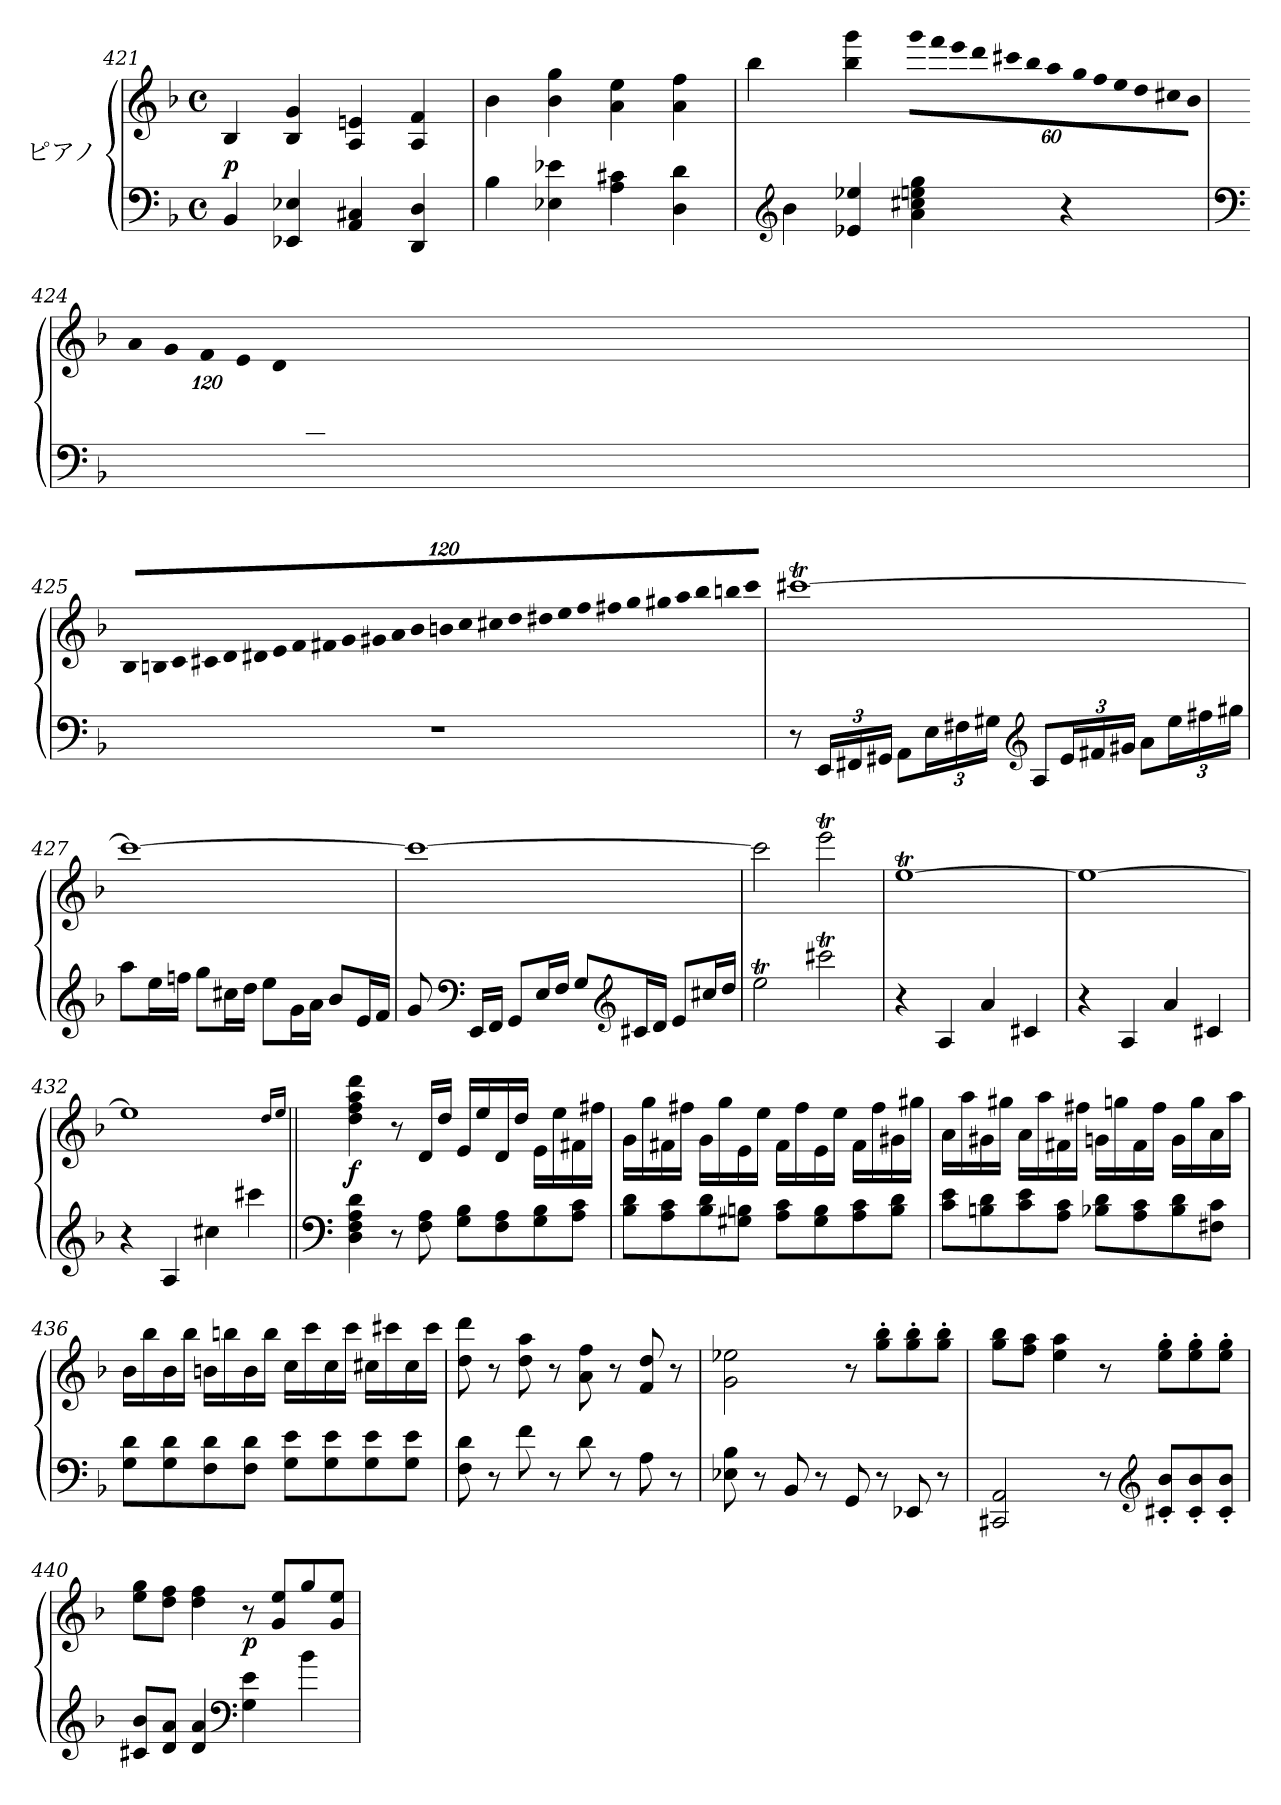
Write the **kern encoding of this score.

**kern	**kern	**dynam
*part1	*part1	*part1
*staff2	*staff1	*staff1/2
*I"ピアノ	*	*
*clefF4	*clefG2	*
*k[b-]	*k[b-]	*
*M4/4	*M4/4	*
*met(c)	*met(c)	*
=421	=421	=421
!	!	!LO:DY:a=2
4BB-/	4B-/	p
4EE-X/ 4E-X/	4B-/ 4g/	.
4AA/ 4C#X/	4A/ 4en/	.
4DD/ 4D/	4A/ 4f/	.
=422	=422	=422
4B-\	4b-\	.
4E-X\ 4e-X\	4b-\ 4gg\	.
4A\ 4c#X\	4a\ 4ee\	.
4D\ 4d\	4a\ 4ff\	.
=423	=423	=423
960ryy	4bb-\	.
*clefG2	*	*
4b-\	.	.
.	4bb-\ 4ggg\	.
4e-X/ 4ee-X/	.	.
*	*Xbrackettup	*
!	!LO:N:vis=32	!
.	960%37ggg\LLL	.
4a\ 4cc#X\ 4een\ 4gg\	.	.
!	!LO:N:vis=32	!
.	960%37fff\	.
!	!LO:N:vis=32	!
.	960%37eee\	.
!	!LO:N:vis=32	!
.	960%37ddd\	.
!	!LO:N:vis=32	!
.	960%37ccc#X\	.
!	!LO:N:vis=32	!
.	960%37bb-\	.
!	!LO:N:vis=32	!
.	960%37aa\	.
4r	.	.
!	!LO:N:vis=32	!
.	960%37gg\	.
!	!LO:N:vis=32	!
.	960%37ff\	.
!	!LO:N:vis=32	!
.	960%37ee\	.
!	!LO:N:vis=32	!
.	960%37dd\	.
!	!LO:N:vis=32	!
.	960%37cc#X\	.
!	!LO:N:vis=32	!
.	960%37b-\JJJ	.
=424	=424	=424
*clefF4	*	*
*^	*	*
!	!	!LO:N:vis=32	!
384%71ryy	1ryy	1920%71a\LLL	.
!	!	!LO:N:vis=32	!
.	.	1920%71g\	.
!	!	!LO:N:vis=32	!
.	.	1920%71f\	.
!	!	!LO:N:vis=32	!
.	.	1920%71e\	.
!	!	!LO:N:vis=32	!
.	.	1920%71d\	.
!LO:N:vis=32	!	!	!
1920%71c#X/	.	384%313ryy	.
!LO:N:vis=32	!	!	!
1920%71B-/	.	.	.
!LO:N:vis=32	!	!	!
1920%71A/	.	.	.
!LO:N:vis=32	!	!	!
1920%71G/	.	.	.
!LO:N:vis=32	!	!	!
1920%71F/	.	.	.
!LO:N:vis=32	!	!	!
1920%71E/	.	.	.
!LO:N:vis=32	!	!	!
1920%71D/	.	.	.
!LO:N:vis=32	!	!	!
1920%71C#X/	.	.	.
!LO:N:vis=32	!	!	!
1920%71BB-/	.	.	.
!LO:N:vis=32	!	!	!
1920%71AA/	.	.	.
!LO:N:vis=32	!	!	!
1920%71BB-/	.	.	.
!LO:N:vis=32	!	!	!
1920%71BBn/	.	.	.
!LO:N:vis=32	!	!	!
1920%71Cn/	.	.	.
!LO:N:vis=32	!	!	!
1920%71C#X/	.	.	.
!LO:N:vis=32	!	!	!
1920%71D/	.	.	.
!LO:N:vis=32	!	!	!
1920%71D#X/	.	.	.
!LO:N:vis=32	!	!	!
1920%71E/	.	.	.
!LO:N:vis=32	!	!	!
1920%71F/	.	.	.
!LO:N:vis=32	!	!	!
1920%71F#X/	.	.	.
!LO:N:vis=32	!	!	!
1920%71G/	.	.	.
!LO:N:vis=32	!	!	!
1920%71G#X/	.	.	.
!LO:N:vis=32	!	!	!
1920%71A/JJJ	.	.	.
640ryy	.	.	.
*v	*v	*	*
=425	=425	=425
!	!LO:N:vis=32	!
1r	1920%71B-/LLL	.
!	!LO:N:vis=32	!
.	1920%71Bn/	.
!	!LO:N:vis=32	!
.	1920%71c/	.
!	!LO:N:vis=32	!
.	1920%71c#X/	.
!	!LO:N:vis=32	!
.	1920%71d/	.
!	!LO:N:vis=32	!
.	1920%71d#X/	.
!	!LO:N:vis=32	!
.	1920%71e/	.
!	!LO:N:vis=32	!
.	1920%71f/	.
!	!LO:N:vis=32	!
.	1920%71f#X/	.
!	!LO:N:vis=32	!
.	1920%71g/	.
!	!LO:N:vis=32	!
.	1920%71g#X/	.
!	!LO:N:vis=32	!
.	1920%71a/	.
!	!LO:N:vis=32	!
.	1920%71b-/	.
!	!LO:N:vis=32	!
.	1920%71bn/	.
!	!LO:N:vis=32	!
.	1920%71cc/	.
!	!LO:N:vis=32	!
.	1920%71cc#X/	.
!	!LO:N:vis=32	!
.	1920%71dd/	.
!	!LO:N:vis=32	!
.	1920%71dd#X/	.
!	!LO:N:vis=32	!
.	1920%71ee/	.
!	!LO:N:vis=32	!
.	1920%71ff/	.
!	!LO:N:vis=32	!
.	1920%71ff#X/	.
!	!LO:N:vis=32	!
.	1920%71gg/	.
!	!LO:N:vis=32	!
.	1920%71gg#X/	.
!	!LO:N:vis=32	!
.	1920%71aa/	.
!	!LO:N:vis=32	!
.	1920%71bb-/	.
!	!LO:N:vis=32	!
.	1920%71bbn/	.
!	!LO:N:vis=32	!
.	1920%71ccc/JJJ	.
.	640ryy	.
=426	=426	=426
8r	[1ccc#Xt	.
*Xbrackettup	*	*
24EE/LL	.	.
24FF#X/	.	.
24GG#X/JJ	.	.
8AA\L	.	.
24E\L	.	.
24F#X\	.	.
24G#X\JJ	.	.
*clefG2	*	*
8A/L	.	.
24e/L	.	.
24f#X/	.	.
24g#X/JJ	.	.
8a\L	.	.
24ee\L	.	.
24ff#X\	.	.
24gg#X\JJ	.	.
=427	=427	=427
8aa\L	1ccc#_	.
16ee\L	.	.
16ffn\JJ	.	.
8gg\L	.	.
16cc#X\L	.	.
16dd\JJ	.	.
8ee\L	.	.
16g\L	.	.
16a\JJ	.	.
8b-/L	.	.
16e/L	.	.
16f/JJ	.	.
=428	=428	=428
8g/	1ccc#_	.
*clefF4	*	*
16EE/LL	.	.
16FF/JJ	.	.
8GG/L	.	.
16E/L	.	.
16F/JJ	.	.
8G/L	.	.
*clefG2	*	*
16c#X/L	.	.
16d/JJ	.	.
8e/L	.	.
16cc#X/L	.	.
16dd/JJ	.	.
=429	=429	=429
2eet\	2ccc#TTT\]	.
2ccc#Xt\	2eeet\	.
=430	=430	=430
4r	[1eet	.
4A/	.	.
4a/	.	.
4c#X/	.	.
=431	=431	=431
4r	1ee_	.
4A/	.	.
4a/	.	.
4c#X/	.	.
=432	=432	=432
4r	1eeTTT]	.
4A/	.	.
4cc#X\	.	.
4ccc#X\	.	.
.	16qdd/LL	.
.	16qee/JJ	.
=433||	=433||	=433||
*clefF4	*	*
!	!	!LO:DY:b
4D\ 4F\ 4A\ 4d\	4dd\ 4ff\ 4aa\ 4ddd\	f
8r	8r	.
8F\ 8A\	16d/LL	.
.	16dd/JJ	.
8G\ 8B-\L	16e/LL	.
.	16ee/	.
8F\ 8A\	16d/	.
.	16dd/JJ	.
8G\ 8B-\	16e\LL	.
.	16ee\	.
8A\ 8c\J	16f#X\	.
.	16ff#X\JJ	.
=434	=434	=434
8B-\ 8d\L	16g\LL	.
.	16gg\	.
8A\ 8c\	16f#X\	.
.	16ff#X\JJ	.
8B-\ 8d\	16g\LL	.
.	16gg\	.
8G#X\ 8Bn\J	16e\	.
.	16ee\JJ	.
8A\ 8c\L	16f#\LL	.
.	16ff#\	.
8G#\ 8B\	16e\	.
.	16ee\JJ	.
8A\ 8c\	16f#\LL	.
.	16ff#\	.
8B\ 8d\J	16g#X\	.
.	16gg#X\JJ	.
=435	=435	=435
8c\ 8e\L	16a\LL	.
.	16aa\	.
8Bn\ 8d\	16g#X\	.
.	16gg#X\JJ	.
8c\ 8e\	16a\LL	.
.	16aa\	.
8A\ 8c\J	16f#X\	.
.	16ff#X\JJ	.
8B-X\ 8d\L	16gn\LL	.
.	16ggn\	.
8A\ 8c\	16f#\	.
.	16ff#\JJ	.
8B-\ 8d\	16g\LL	.
.	16gg\	.
8F#X\ 8c\J	16a\	.
.	16aa\JJ	.
=436	=436	=436
8G\ 8d\L	16b-\LL	.
.	16bb-\	.
8G\ 8d\	16b-\	.
.	16bb-\JJ	.
8F\ 8d\	16bn\LL	.
.	16bbn\	.
8F\ 8d\J	16b\	.
.	16bb\JJ	.
8G\ 8e\L	16cc\LL	.
.	16ccc\	.
8G\ 8e\	16cc\	.
.	16ccc\JJ	.
8G\ 8e\	16cc#X\LL	.
.	16ccc#X\	.
8G\ 8e\J	16cc#\	.
.	16ccc#\JJ	.
=437	=437	=437
8F\ 8d\	8dd\ 8ddd\	.
8r	8r	.
8f\	8dd\ 8aa\	.
8r	8r	.
8d\	8a\ 8ff\	.
8r	8r	.
8A\	8f/ 8dd/	.
8r	8r	.
=438	=438	=438
8E-X\ 8B-\	2g\ 2ee-X\	.
8r	.	.
8BB-/	.	.
8r	.	.
8GG/	8r	.
8r	8gg\' 8bb-\'L	.
8EE-X/	8gg\' 8bb-\'	.
8r	8gg\' 8bb-\'J	.
=439	=439	=439
2CC#X/ 2AA/	8gg\ 8bb-\L	.
.	8ff\ 8aa\J	.
.	4ee\ 4aa\	.
8r	8r	.
*clefG2	*	*
8c#X/' 8b-/'L	8ee\' 8gg\'L	.
8c#/' 8b-/'	8ee\' 8gg\'	.
8c#/' 8b-/'J	8ee\' 8gg\'J	.
=440	=440	=440
8c#X/ 8b-/L	8ee\ 8gg\L	.
8d/ 8a/J	8dd\ 8ff\J	.
4d/ 4a/	4dd\ 4ff\	.
*clefF4	*	*
!	!	!LO:DY:b
4G\ 4e\	8r	p
.	8g/ 8ee/L	.
4b-\	8gg/	.
.	8g/ 8ee/J	.
=	=	=
*-	*-	*-
